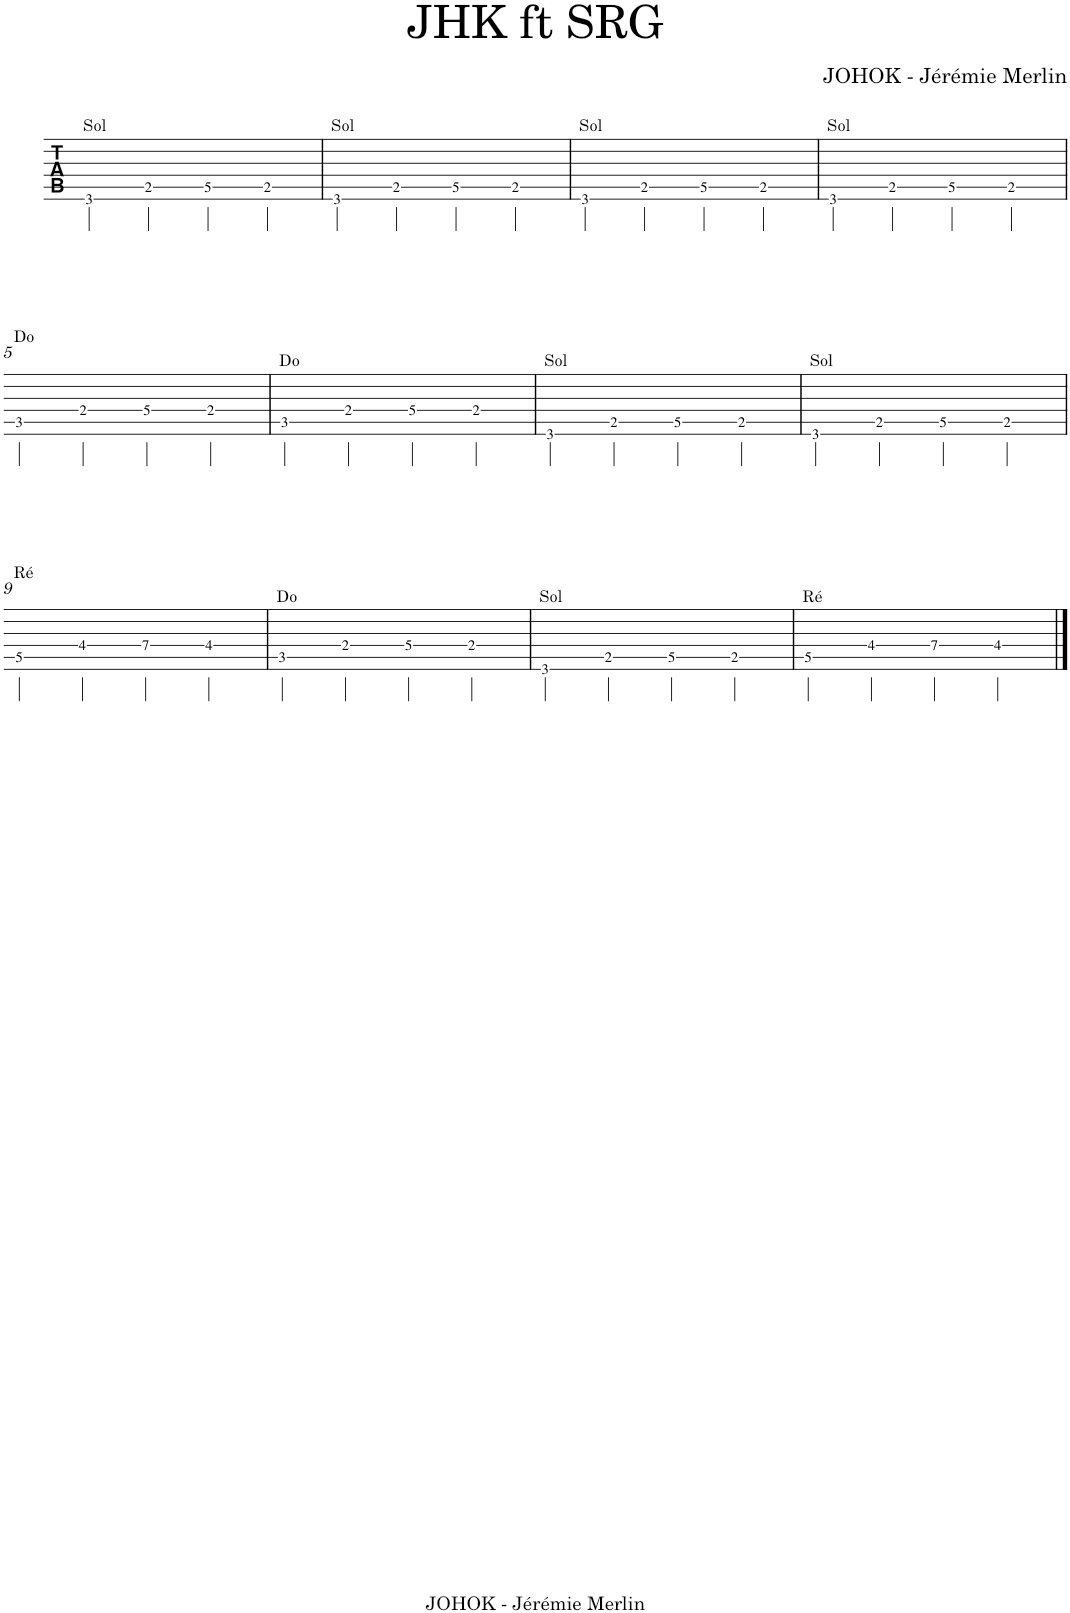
**kern
*part1
*staff1
*I"Guit
*I'Guit
*stria6
*
*k[]
*M4/4
=1
!LO:TX:a:t=Sol
4GG\
4BB\
4D\
4BB\
=2
!LO:TX:a:t=Sol
4GG\
4BB\
4D\
4BB\
=3
!LO:TX:a:t=Sol
4GG\
4BB\
4D\
4BB\
=4
!LO:TX:a:t=Sol
4GG\
4BB\
4D\
4BB\
!!LO:LB:g=z
=5
!LO:TX:a:t=Do
4C\
4E\
4G\
4E\
=6
!LO:TX:a:t=Do
4C\
4E\
4G\
4E\
=7
!LO:TX:a:t=Sol
4GG\
4BB\
4D\
4BB\
=8
!LO:TX:a:t=Sol
4GG\
4BB\
4D\
4BB\
!!LO:LB:g=z
=9
!LO:TX:a:t=Ré
4D\
4F#\
4A\
4F#\
=10
!LO:TX:a:t=Do
4C\
4E\
4G\
4E\
=11
!LO:TX:a:t=Sol
4GG\
4BB\
4D\
4BB\
=12
!LO:TX:a:t=Ré
4D\
4F#\
4A\
4F#\
==
*-
